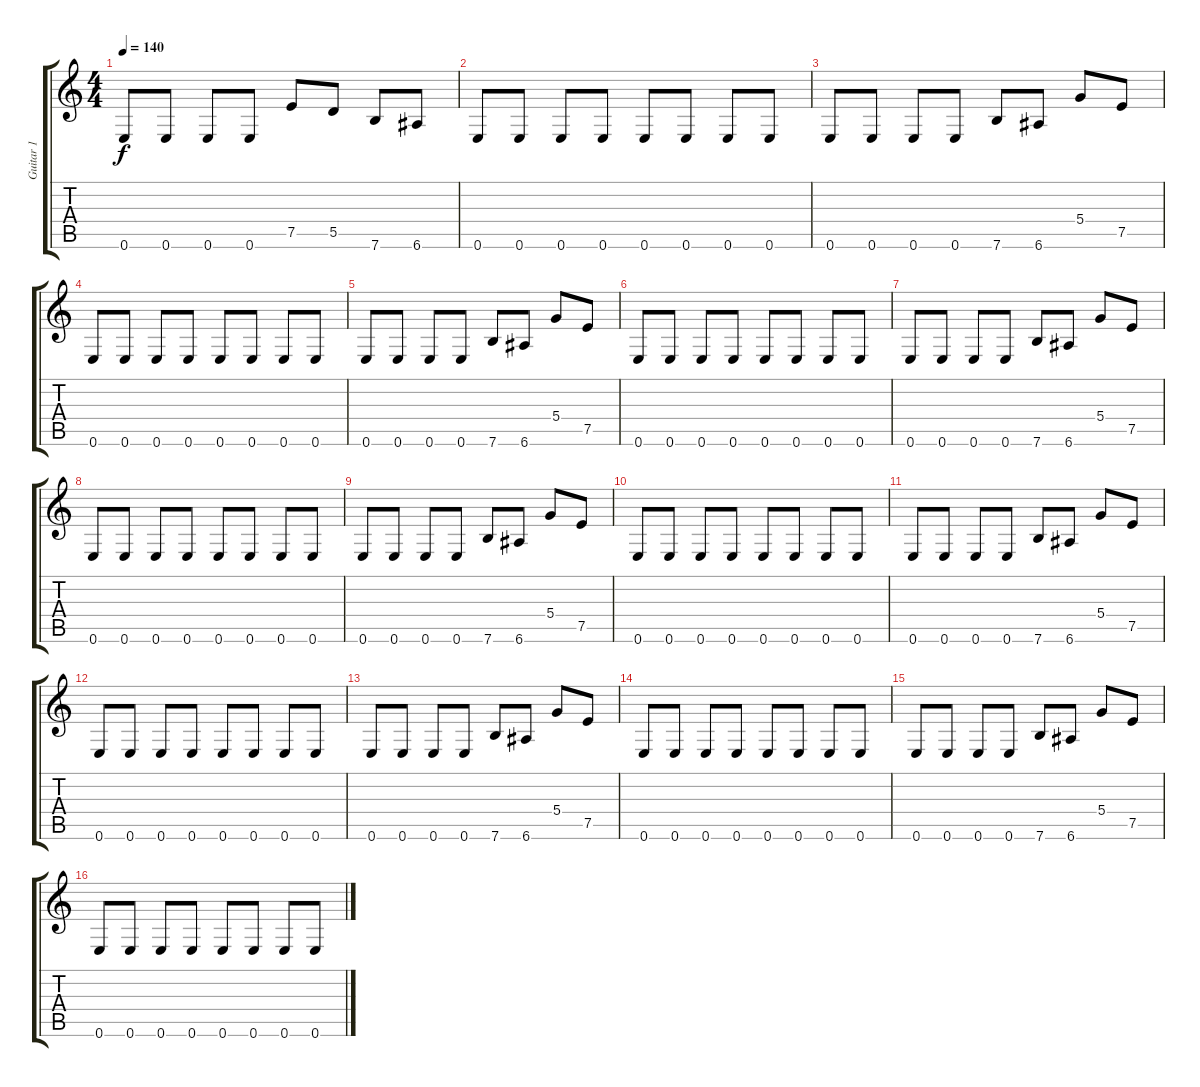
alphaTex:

\track ("Guitar 1" "Guitar 1") {mute instrument overdrivenguitar}
\staff {score tabs}
\tuning (E4 B3 G3 D3 A2 E2) {hide}
\ts (4 4)
\tempo 140
\clef g2
\ks c
0.6.8{dy f} 0.6.8 0.6.8 0.6.8 7.5.8 5.5.8 7.6.8 6.6.8 |
0.6.8 0.6.8 0.6.8 0.6.8 0.6.8 0.6.8 0.6.8 0.6.8 |
0.6.8 0.6.8 0.6.8 0.6.8 7.6.8 6.6.8 5.4.8 7.5.8 |
0.6.8 0.6.8 0.6.8 0.6.8 0.6.8 0.6.8 0.6.8 0.6.8 |
0.6.8 0.6.8 0.6.8 0.6.8 7.6.8 6.6.8 5.4.8 7.5.8 |
0.6.8 0.6.8 0.6.8 0.6.8 0.6.8 0.6.8 0.6.8 0.6.8 |
0.6.8 0.6.8 0.6.8 0.6.8 7.6.8 6.6.8 5.4.8 7.5.8 |
0.6.8 0.6.8 0.6.8 0.6.8 0.6.8 0.6.8 0.6.8 0.6.8 |
0.6.8 0.6.8 0.6.8 0.6.8 7.6.8 6.6.8 5.4.8 7.5.8 |
0.6.8 0.6.8 0.6.8 0.6.8 0.6.8 0.6.8 0.6.8 0.6.8 |
0.6.8 0.6.8 0.6.8 0.6.8 7.6.8 6.6.8 5.4.8 7.5.8 |
0.6.8 0.6.8 0.6.8 0.6.8 0.6.8 0.6.8 0.6.8 0.6.8 |
0.6.8 0.6.8 0.6.8 0.6.8 7.6.8 6.6.8 5.4.8 7.5.8 |
0.6.8 0.6.8 0.6.8 0.6.8 0.6.8 0.6.8 0.6.8 0.6.8 |
0.6.8 0.6.8 0.6.8 0.6.8 7.6.8 6.6.8 5.4.8 7.5.8 |
0.6.8 0.6.8 0.6.8 0.6.8 0.6.8 0.6.8 0.6.8 0.6.8
